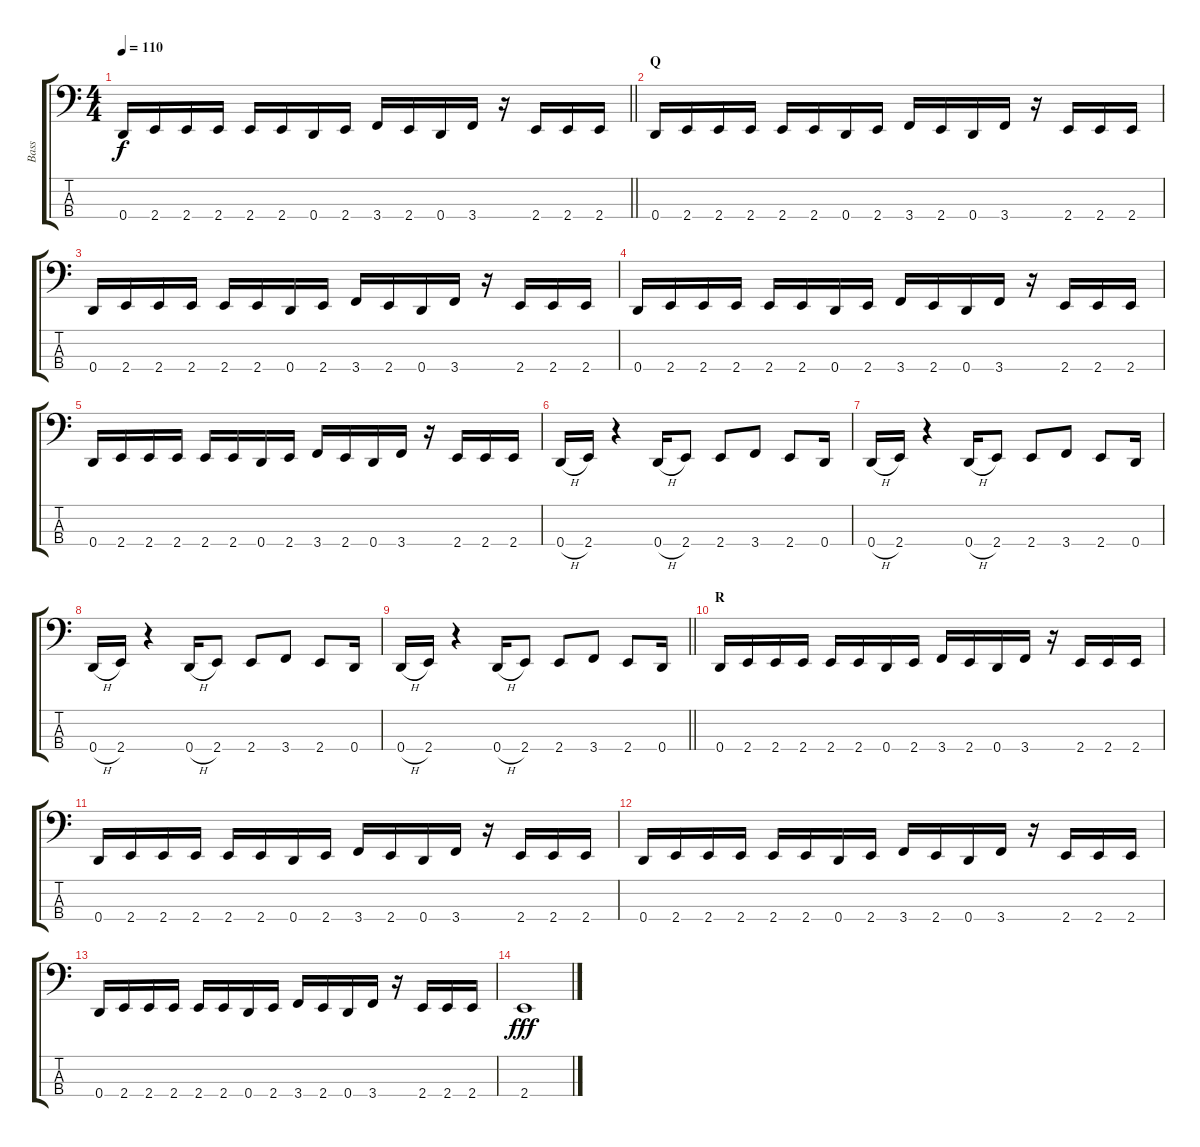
\track ("Bass" "Bass") {instrument electricbassfinger}
\staff {score tabs}
\tuning (G2 D2 A1 D1) {hide}
\ts (4 4)
\tempo 110
\clef f4
\barLineRight lightlight
\ks c
0.4.16{dy f} 2.4.16 2.4.16 2.4.16 2.4.16 2.4.16 0.4.16 2.4.16 3.4.16 2.4.16 0.4.16 3.4.16 r.16 2.4.16 2.4.16 2.4.16 |
\section ("" "Q")
0.4.16 2.4.16 2.4.16 2.4.16 2.4.16 2.4.16 0.4.16 2.4.16 3.4.16 2.4.16 0.4.16 3.4.16 r.16 2.4.16 2.4.16 2.4.16 |
0.4.16 2.4.16 2.4.16 2.4.16 2.4.16 2.4.16 0.4.16 2.4.16 3.4.16 2.4.16 0.4.16 3.4.16 r.16 2.4.16 2.4.16 2.4.16 |
0.4.16 2.4.16 2.4.16 2.4.16 2.4.16 2.4.16 0.4.16 2.4.16 3.4.16 2.4.16 0.4.16 3.4.16 r.16 2.4.16 2.4.16 2.4.16 |
0.4.16 2.4.16 2.4.16 2.4.16 2.4.16 2.4.16 0.4.16 2.4.16 3.4.16 2.4.16 0.4.16 3.4.16 r.16 2.4.16 2.4.16 2.4.16 |
0.4{h}.16 2.4.16 r.4 0.4{h}.16 2.4.8 2.4.8 3.4.8 2.4.8 0.4.16 |
0.4{h}.16 2.4.16 r.4 0.4{h}.16 2.4.8 2.4.8 3.4.8 2.4.8 0.4.16 |
0.4{h}.16 2.4.16 r.4 0.4{h}.16 2.4.8 2.4.8 3.4.8 2.4.8 0.4.16 |
\barLineRight lightlight
0.4{h}.16 2.4.16 r.4 0.4{h}.16 2.4.8 2.4.8 3.4.8 2.4.8 0.4.16 |
\section ("" "R")
0.4.16 2.4.16 2.4.16 2.4.16 2.4.16 2.4.16 0.4.16 2.4.16 3.4.16 2.4.16 0.4.16 3.4.16 r.16 2.4.16 2.4.16 2.4.16 |
0.4.16 2.4.16 2.4.16 2.4.16 2.4.16 2.4.16 0.4.16 2.4.16 3.4.16 2.4.16 0.4.16 3.4.16 r.16 2.4.16 2.4.16 2.4.16 |
0.4.16 2.4.16 2.4.16 2.4.16 2.4.16 2.4.16 0.4.16 2.4.16 3.4.16 2.4.16 0.4.16 3.4.16 r.16 2.4.16 2.4.16 2.4.16 |
0.4.16 2.4.16 2.4.16 2.4.16 2.4.16 2.4.16 0.4.16 2.4.16 3.4.16 2.4.16 0.4.16 3.4.16 r.16 2.4.16 2.4.16 2.4.16 |
2.4.1{dy fff}
